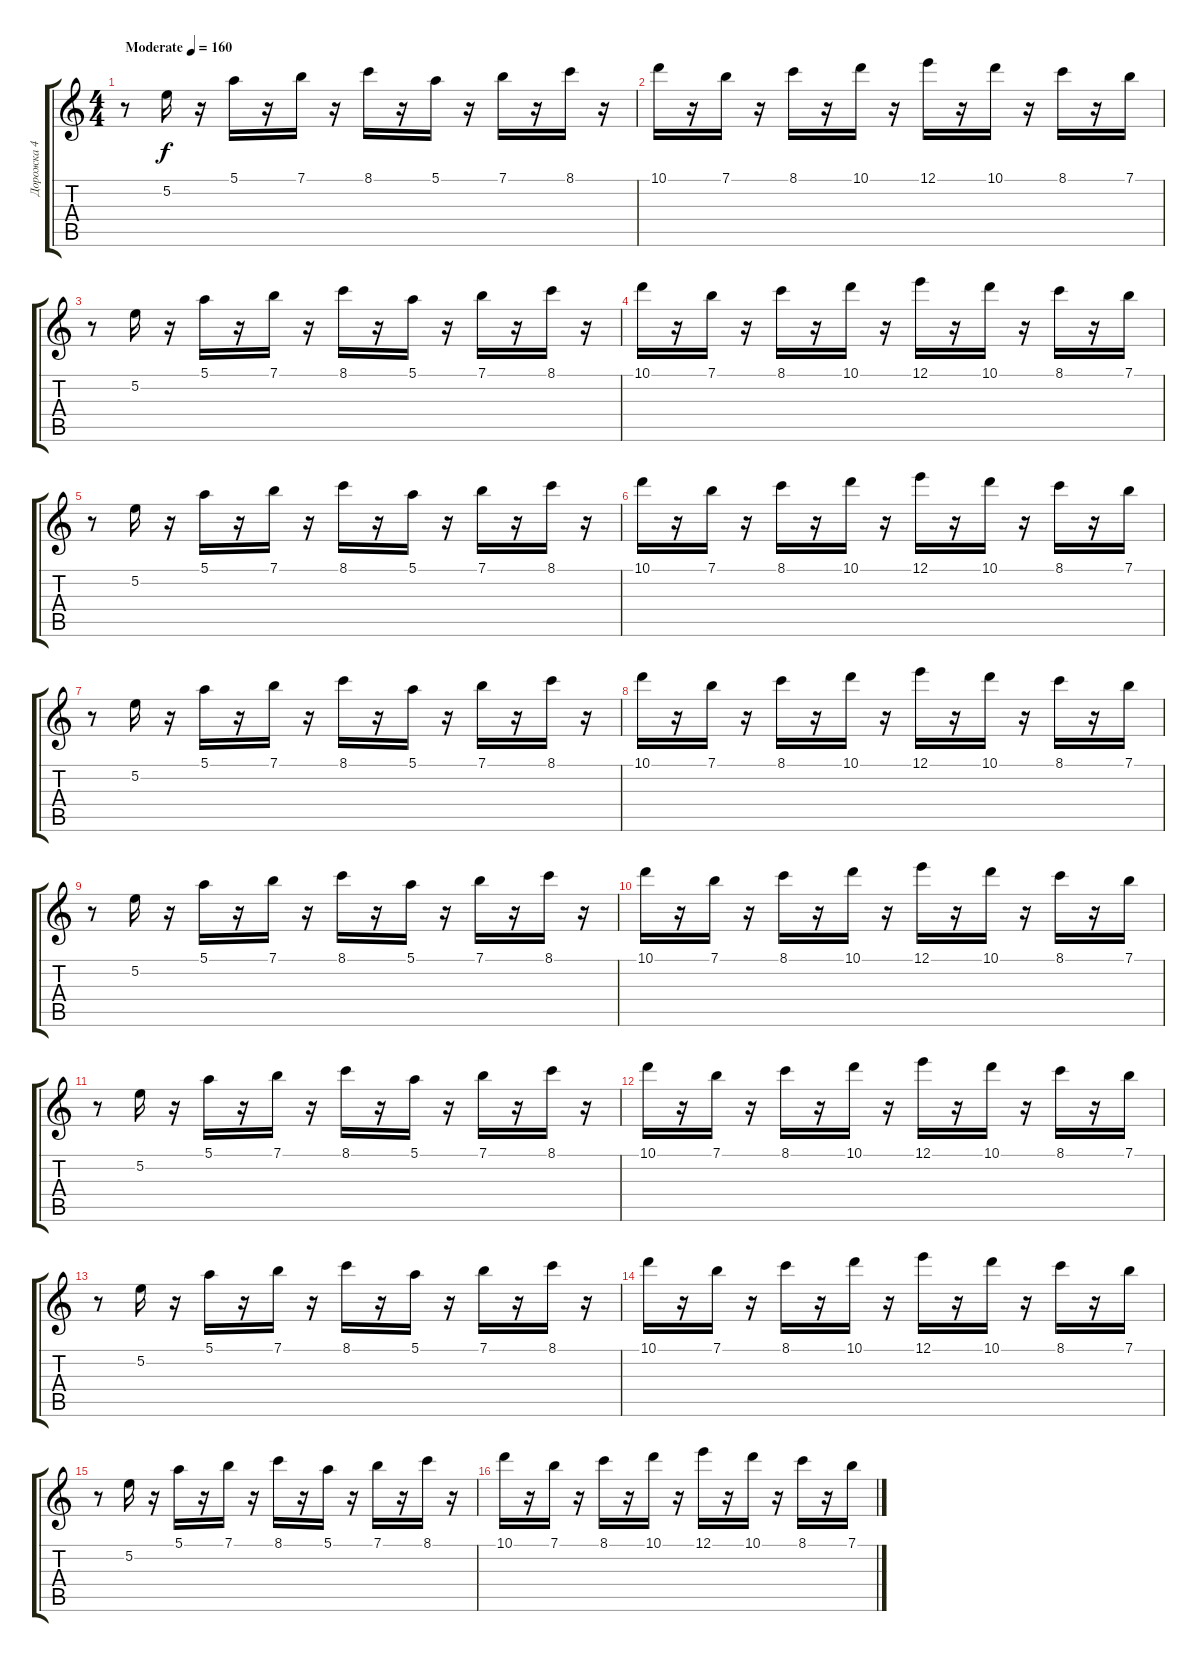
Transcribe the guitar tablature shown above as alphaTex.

\track ("Дорожка 4" "Дорожка 4") {instrument synthbass1}
\staff {score tabs}
\tuning (E4 B3 G3 D3 A2 E2) {hide}
\ts (4 4)
\tempo (160 "Moderate")
\clef g2
\ks c
r.8{dy f instrument synthbass1} 5.2.16 r.16 5.1.16 r.16 7.1.16 r.16 8.1.16 r.16 5.1.16 r.16 7.1.16 r.16 8.1.16 r.16 |
10.1.16 r.16 7.1.16 r.16 8.1.16 r.16 10.1.16 r.16 12.1.16 r.16 10.1.16 r.16 8.1.16 r.16 7.1.16 |
r.8 5.2.16 r.16 5.1.16 r.16 7.1.16 r.16 8.1.16 r.16 5.1.16 r.16 7.1.16 r.16 8.1.16 r.16 |
10.1.16 r.16 7.1.16 r.16 8.1.16 r.16 10.1.16 r.16 12.1.16 r.16 10.1.16 r.16 8.1.16 r.16 7.1.16 |
r.8 5.2.16 r.16 5.1.16 r.16 7.1.16 r.16 8.1.16 r.16 5.1.16 r.16 7.1.16 r.16 8.1.16 r.16 |
10.1.16 r.16 7.1.16 r.16 8.1.16 r.16 10.1.16 r.16 12.1.16 r.16 10.1.16 r.16 8.1.16 r.16 7.1.16 |
r.8 5.2.16 r.16 5.1.16 r.16 7.1.16 r.16 8.1.16 r.16 5.1.16 r.16 7.1.16 r.16 8.1.16 r.16 |
10.1.16 r.16 7.1.16 r.16 8.1.16 r.16 10.1.16 r.16 12.1.16 r.16 10.1.16 r.16 8.1.16 r.16 7.1.16 |
r.8 5.2.16 r.16 5.1.16 r.16 7.1.16 r.16 8.1.16 r.16 5.1.16 r.16 7.1.16 r.16 8.1.16 r.16 |
10.1.16 r.16 7.1.16 r.16 8.1.16 r.16 10.1.16 r.16 12.1.16 r.16 10.1.16 r.16 8.1.16 r.16 7.1.16 |
r.8 5.2.16 r.16 5.1.16 r.16 7.1.16 r.16 8.1.16 r.16 5.1.16 r.16 7.1.16 r.16 8.1.16 r.16 |
10.1.16 r.16 7.1.16 r.16 8.1.16 r.16 10.1.16 r.16 12.1.16 r.16 10.1.16 r.16 8.1.16 r.16 7.1.16 |
r.8 5.2.16 r.16 5.1.16 r.16 7.1.16 r.16 8.1.16 r.16 5.1.16 r.16 7.1.16 r.16 8.1.16 r.16 |
10.1.16 r.16 7.1.16 r.16 8.1.16 r.16 10.1.16 r.16 12.1.16 r.16 10.1.16 r.16 8.1.16 r.16 7.1.16 |
r.8 5.2.16 r.16 5.1.16 r.16 7.1.16 r.16 8.1.16 r.16 5.1.16 r.16 7.1.16 r.16 8.1.16 r.16 |
10.1.16 r.16 7.1.16 r.16 8.1.16 r.16 10.1.16 r.16 12.1.16 r.16 10.1.16 r.16 8.1.16 r.16 7.1.16
